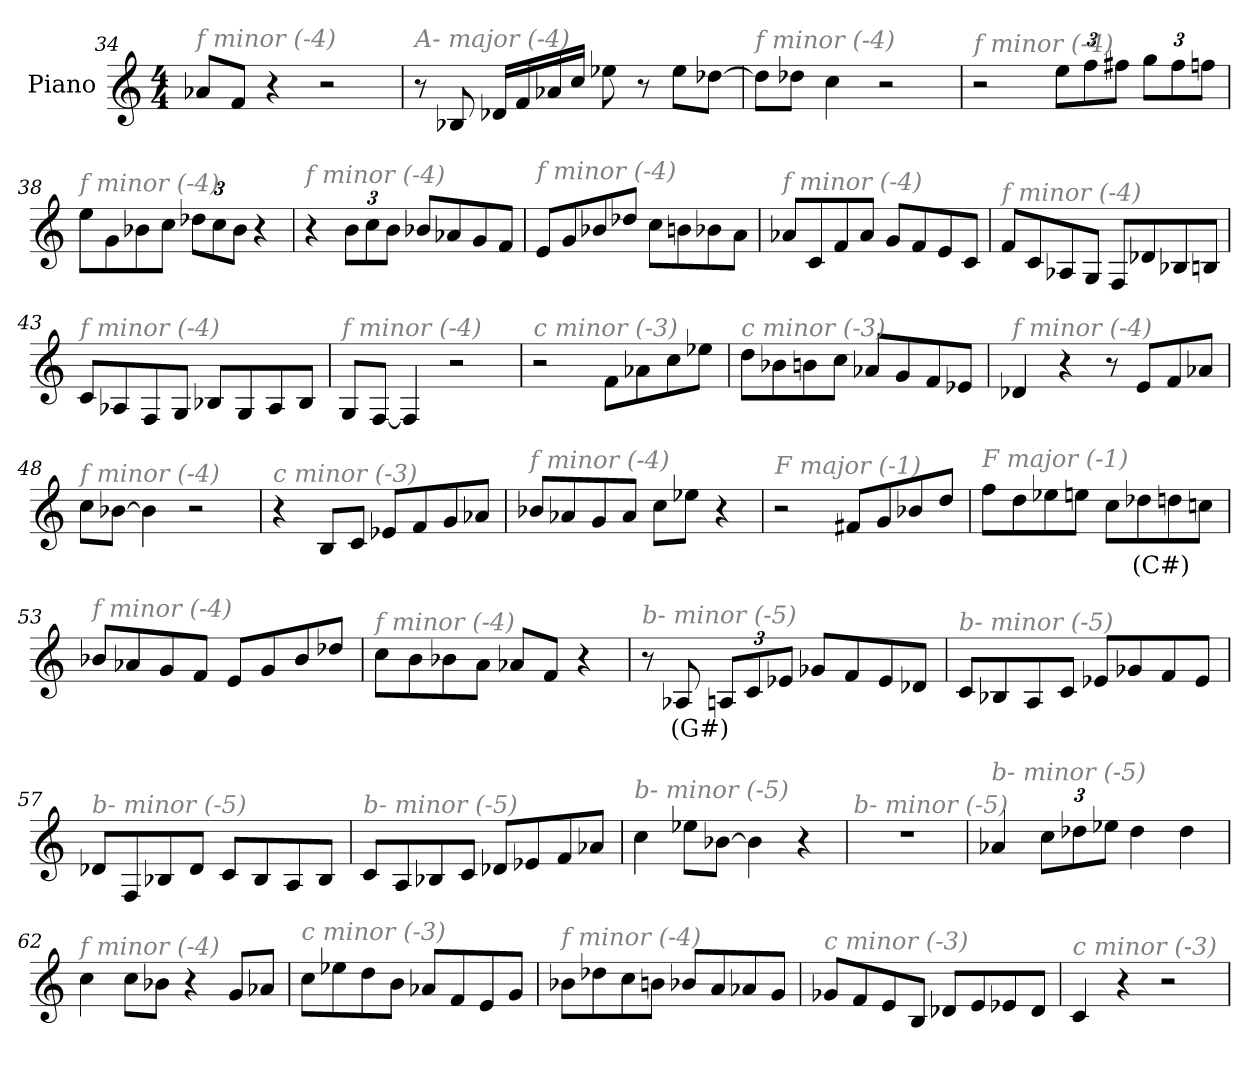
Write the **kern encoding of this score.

**kern	**text
*part1	*part1
*staff1	*staff1
*I"Piano	*
*I'Pno	*
*clefG2	*
*k[]	*
*M4/4	*
=34	=34
!LO:TX:i:color=#808080:t=f minor (-4)	!
8a-X/L	.
8f/J	.
4r	.
2r	.
=35	=35
!LO:TX:i:color=#808080:t=A- major (-4)	!
8r	.
8B-X/	.
16d-X/LL	.
16f/	.
16a-X/	.
16cc/JJ	.
8ee-X\	.
8r	.
8ee-\L	.
[8dd-X\J	.
!!LO:LB:g=z
=36	=36
!LO:TX:i:color=#808080:t=f minor (-4)	!
8dd-\L]	.
8dd-X\J	.
4cc\	.
2r	.
=37	=37
!LO:TX:i:color=#808080:t=f minor (-4)	!
2r	.
*Xbrackettup	*
12ee\L	.
12ff\	.
12ff#X\J	.
12gg\L	.
12ff#\	.
12ffn\J	.
=38	=38
!LO:TX:i:color=#808080:t=f minor (-4)	!
8ee\L	.
8g\	.
8b-X\	.
8cc\J	.
12dd-X\L	.
12cc\	.
12b-\J	.
4r	.
=39	=39
!LO:TX:i:color=#808080:t=f minor (-4)	!
4r	.
12b\L	.
12cc\	.
12b\J	.
8b-X/L	.
8a-X/	.
8g/	.
8f/J	.
!!LO:LB:g=z
=40	=40
!LO:TX:i:color=#808080:t=f minor (-4)	!
8e/L	.
8g/	.
8b-X/	.
8dd-X/J	.
8cc\L	.
8bn\	.
8b-X\	.
8a\J	.
=41	=41
!LO:TX:i:color=#808080:t=f minor (-4)	!
8a-X/L	.
8c/	.
8f/	.
8a-/J	.
8g/L	.
8f/	.
8e/	.
8c/J	.
=42	=42
!LO:TX:i:color=#808080:t=f minor (-4)	!
8f/L	.
8c/	.
8A-X/	.
8G/J	.
8F/L	.
8d-X/	.
8B-X/	.
8Bn/J	.
=43	=43
!LO:TX:i:color=#808080:t=f minor (-4)	!
8c/L	.
8A-X/	.
8F/	.
8G/J	.
8B-X/L	.
8G/	.
8A-/	.
8B-/J	.
!!LO:PB:g=z
=44	=44
!LO:TX:i:color=#808080:t=f minor (-4)	!
8G/L	.
[8F/J	.
4F/]	.
2r	.
=45	=45
!LO:TX:i:color=#808080:t=c minor (-3)	!
2r	.
8f\L	.
8a-X\	.
8cc\	.
8ee-X\J	.
=46	=46
!LO:TX:i:color=#808080:t=c minor (-3)	!
8dd\L	.
8b-X\	.
8bn\	.
8cc\J	.
8a-X/L	.
8g/	.
8f/	.
8e-X/J	.
=47	=47
!LO:TX:i:color=#808080:t=f minor (-4)	!
4d-X/	.
4r	.
8r	.
8e/L	.
8f/	.
8a-X/J	.
=48	=48
!LO:TX:i:color=#808080:t=f minor (-4)	!
8cc\L	.
[8b-X\J	.
4b-\]	.
2r	.
!!LO:LB:g=z
=49	=49
!LO:TX:i:color=#808080:t=c minor (-3)	!
4r	.
8B/L	.
8c/J	.
8e-X/L	.
8f/	.
8g/	.
8a-X/J	.
=50	=50
!LO:TX:i:color=#808080:t=f minor (-4)	!
8b-X/L	.
8a-X/	.
8g/	.
8a-/J	.
8cc\L	.
8ee-X\J	.
4r	.
=51	=51
!LO:TX:i:color=#808080:t=F major (-1)	!
2r	.
8f#X/L	.
8g/	.
8b-X/	.
8dd/J	.
=52	=52
!LO:TX:i:color=#808080:t=F major (-1)	!
8ff\L	.
8dd\	.
8ee-X\	.
8een\J	.
8cc\L	.
8dd-Xi\	(C#)
8dd\	.
8ccn\J	.
!!LO:LB:g=z
=53	=53
!LO:TX:i:color=#808080:t=f minor (-4)	!
8b-X/L	.
8a-X/	.
8g/	.
8f/J	.
8e/L	.
8g/	.
8b-/	.
8dd-X/J	.
=54	=54
!LO:TX:i:color=#808080:t=f minor (-4)	!
8cc\L	.
8b\	.
8b-X\	.
8a\J	.
8a-X/L	.
8f/J	.
4r	.
=55	=55
!LO:TX:i:color=#808080:t=b- minor (-5)	!
8r	.
8A-Xi/	(G#)
12A/L	.
12c/	.
12e-X/J	.
8g-X/L	.
8f/	.
8e-/	.
8d-X/J	.
=56	=56
!LO:TX:i:color=#808080:t=b- minor (-5)	!
8c/L	.
8B-X/	.
8A/	.
8c/J	.
8e-X/L	.
8g-X/	.
8f/	.
8e-/J	.
!!LO:LB:g=z
=57	=57
!LO:TX:i:color=#808080:t=b- minor (-5)	!
8d-X/L	.
8F/	.
8B-X/	.
8d-/J	.
8c/L	.
8B-/	.
8A/	.
8B-/J	.
=58	=58
!LO:TX:i:color=#808080:t=b- minor (-5)	!
8c/L	.
8A/	.
8B-X/	.
8c/J	.
8d-X/L	.
8e-X/	.
8f/	.
8a-X/J	.
=59	=59
!LO:TX:i:color=#808080:t=b- minor (-5)	!
4cc\	.
8ee-X\L	.
[8b-X\J	.
4b-\]	.
4r	.
=60	=60
!LO:TX:i:color=#808080:t=b- minor (-5)	!
1r	.
=61	=61
!LO:TX:i:color=#808080:t=b- minor (-5)	!
4a-X/	.
12cc\L	.
12dd-X\	.
12ee-X\J	.
4dd-\	.
4dd-\	.
!!LO:LB:g=z
=62	=62
!LO:TX:i:color=#808080:t=f minor (-4)	!
4cc\	.
8cc\L	.
8b-X\J	.
4r	.
8g/L	.
8a-X/J	.
=63	=63
!LO:TX:i:color=#808080:t=c minor (-3)	!
8cc\L	.
8ee-X\	.
8dd\	.
8b\J	.
8a-X/L	.
8f/	.
8e/	.
8g/J	.
=64	=64
!LO:TX:i:color=#808080:t=f minor (-4)	!
8b-X\L	.
8dd-X\	.
8cc\	.
8bn\J	.
8b-X/L	.
8a/	.
8a-X/	.
8g/J	.
=65	=65
!LO:TX:i:color=#808080:t=c minor (-3)	!
8g-X/L	.
8f/	.
8e/	.
8B/J	.
8d-X/L	.
8e/	.
8e-X/	.
8d-/J	.
=66	=66
!LO:TX:i:color=#808080:t=c minor (-3)	!
4c/	.
4r	.
2r	.
=	=
*-	*-
